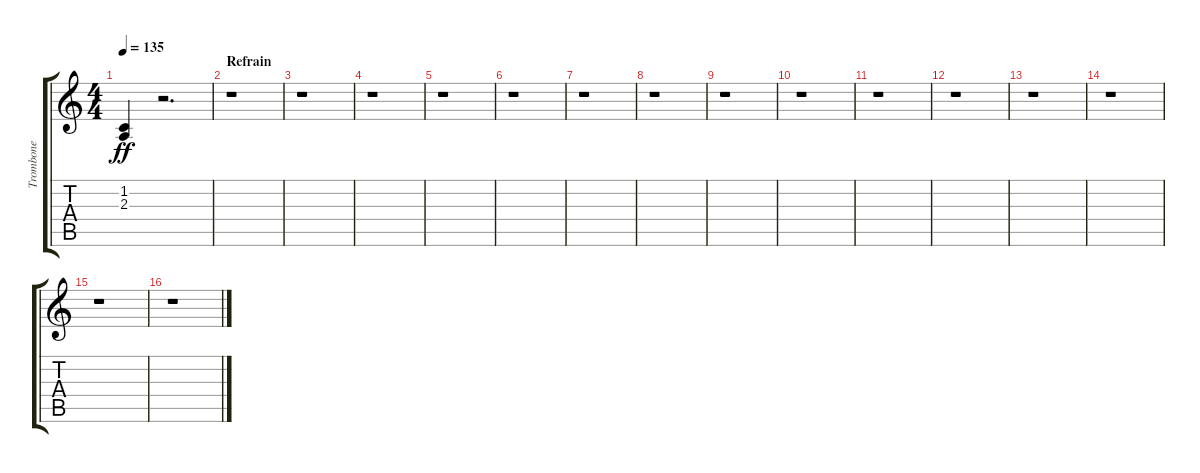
\track ("Trombone" "Trombone") {instrument trombone}
\staff {score tabs}
\tuning (E4 B3 G3 D3 A2 E2) {hide}
\ts (4 4)
\tempo 135
\clef g2
\ks c
(1.2 2.3).4{dy ff} r.2{d} |
\section ("" "Refrain")
r.1 |
r.1 |
r.1 |
r.1 |
r.1 |
r.1 |
r.1 |
r.1 |
r.1 |
r.1 |
r.1 |
r.1 |
r.1 |
r.1 |
r.1
